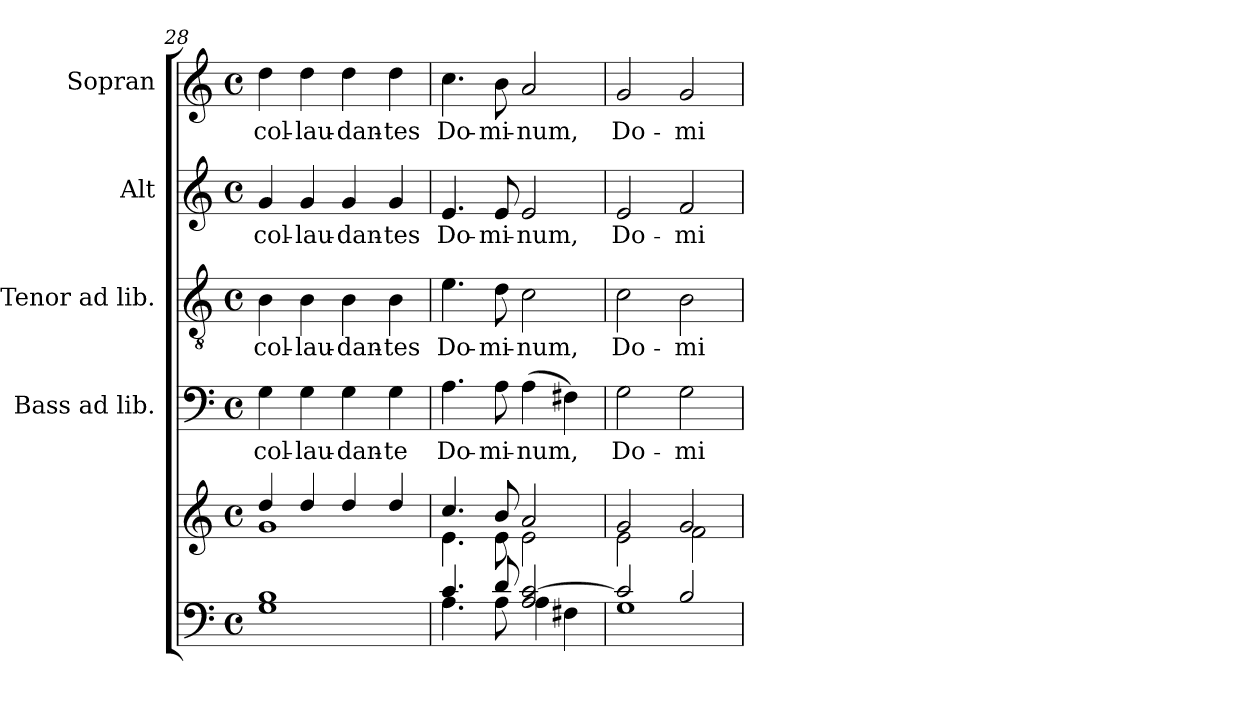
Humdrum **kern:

**kern	**kern	**kern	**text	**kern	**text	**kern	**text	**kern	**text
*part5	*part5	*part4	*part4	*part3	*part3	*part2	*part2	*part1	*part1
*staff6	*staff5	*staff4	*staff4	*staff3	*staff3	*staff2	*staff2	*staff1	*staff1
*	*	*I"Bass ad lib.	*	*I"Tenor ad lib.	*	*I"Alt	*	*I"Sopran	*
*	*	*I'B.	*	*I'T.	*	*I'A.	*	*I'S.	*
!!LO:LB:g=z
*clefF4	*clefG2	*clefF4	*	*clefGv2	*	*clefG2	*	*clefG2	*
*k[]	*k[]	*k[]	*	*k[]	*	*k[]	*	*k[]	*
*C:	*C:	*C:	*	*C:	*	*C:	*	*C:	*
*M4/4	*M4/4	*M4/4	*	*M4/4	*	*M4/4	*	*M4/4	*
*met(c)	*met(c)	*met(c)	*	*met(c)	*	*met(c)	*	*met(c)	*
=28	=28	=28	=28	=28	=28	=28	=28	=28	=28
*^	*^	*	*	*	*	*	*	*	*
!	!	!	!	!	!LO:LY:b	!	!LO:LY:b	!	!LO:LY:b	!	!LO:LY:b
1B	1G	4dd/	1g	4G\	col-	4B\	col-	4g/	col-	4dd\	col-
!	!	!	!	!	!LO:LY:b	!	!LO:LY:b	!	!LO:LY:b	!	!LO:LY:b
.	.	4dd/	.	4G\	-lau-	4B\	-lau-	4g/	-lau-	4dd\	-lau-
!	!	!	!	!	!LO:LY:b	!	!LO:LY:b	!	!LO:LY:b	!	!LO:LY:b
.	.	4dd/	.	4G\	-dan-	4B\	-dan-	4g/	-dan-	4dd\	-dan-
!	!	!	!	!	!LO:LY:b	!	!LO:LY:b	!	!LO:LY:b	!	!LO:LY:b
.	.	4dd/	.	4G\	-te	4B\	-tes	4g/	-tes	4dd\	-tes
=29	=29	=29	=29	=29	=29	=29	=29	=29	=29	=29	=29
!	!	!	!	!	!LO:LY:b	!	!LO:LY:b	!	!LO:LY:b	!	!LO:LY:b
4.c/	4.A\	4.cc/	4.e\	4.A\	Do-	4.e\	Do-	4.e/	Do-	4.cc\	Do-
!	!	!	!	!	!LO:LY:b	!	!LO:LY:b	!	!LO:LY:b	!	!LO:LY:b
8d/	8A\	8b/	8e\	8A\	-mi-	8d\	-mi-	8e/	-mi-	8b\	-mi-
!	!	!	!	!	!LO:LY:b	!	!LO:LY:b	!	!LO:LY:b	!	!LO:LY:b
2A/ [>2c/	4A\	2a/	2e\	(>4A\	-num,	2c\	-num,	2e/	-num,	2a/	-num,
.	4F#X\	.	.	4F#X\)	.	.	.	.	.	.	.
=30	=30	=30	=30	=30	=30	=30	=30	=30	=30	=30	=30
!	!	!	!	!	!LO:LY:b	!	!LO:LY:b	!	!LO:LY:b	!	!LO:LY:b
2c/]	1G	2g/	2e\	2G\	Do-	2c\	Do-	2e/	Do-	2g/	Do-
!	!	!	!	!	!LO:LY:b	!	!LO:LY:b	!	!LO:LY:b	!	!LO:LY:b
2B/	.	2g/	2f\	2G\	-mi-	2B\	-mi-	2f/	-mi-	2g/	-mi-
*v	*v	*	*	*	*	*	*	*	*	*	*
*	*v	*v	*	*	*	*	*	*	*	*
=	=	=	=	=	=	=	=	=	=
*-	*-	*-	*-	*-	*-	*-	*-	*-	*-
